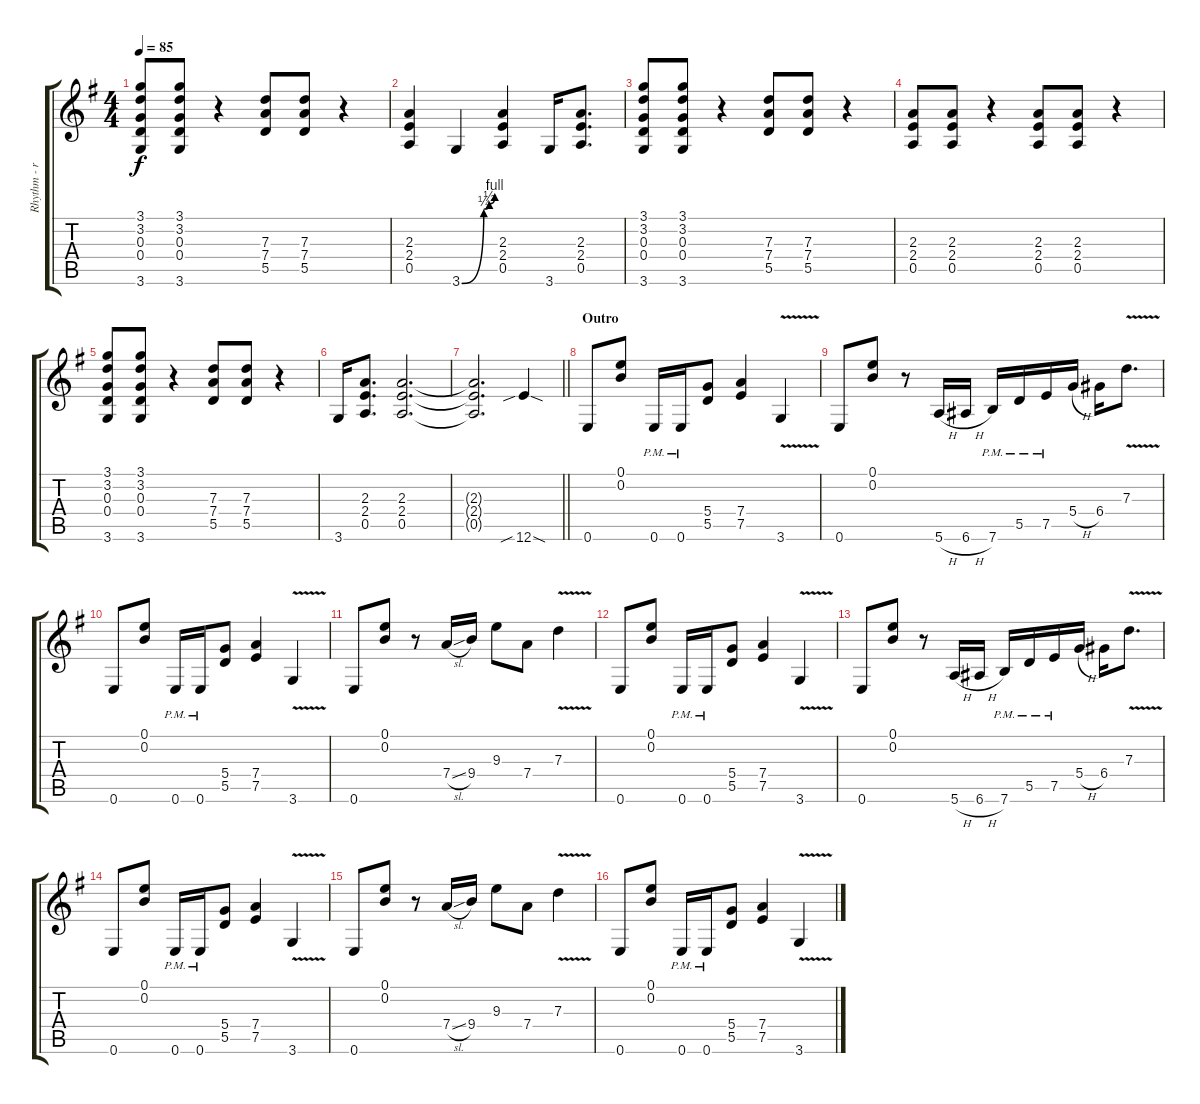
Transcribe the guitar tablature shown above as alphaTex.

\track ("Rhythm - right" "Rhythm - r") {instrument distortionguitar}
\staff {score tabs}
\tuning (E4 B3 G3 D3 A2 E2) {hide}
\ts (4 4)
\tempo 85
\clef g2
\ks g
(3.1 3.2 0.3 0.4 3.6).8{dy f} (3.1 3.2 0.3 0.4 3.6).8 r.4 (7.3 7.4 5.5).8 (7.3 7.4 5.5).8 r.4 |
(2.3 2.4 0.5).4 3.6{be (custom 0 0 40 1 50 2 60 4)}.4 (2.3 2.4 0.5).4 3.6.16 (2.3 2.4 0.5).8{d} |
(3.1 3.2 0.3 0.4 3.6).8 (3.1 3.2 0.3 0.4 3.6).8 r.4 (7.3 7.4 5.5).8 (7.3 7.4 5.5).8 r.4 |
(2.3 2.4 0.5).8 (2.3 2.4 0.5).8 r.4 (2.3 2.4 0.5).8 (2.3 2.4 0.5).8 r.4 |
(3.1 3.2 0.3 0.4 3.6).8 (3.1 3.2 0.3 0.4 3.6).8 r.4 (7.3 7.4 5.5).8 (7.3 7.4 5.5).8 r.4 |
3.6.16 (2.3 2.4 0.5).8{d} (2.3 2.4 0.5).2{d} |
\barLineRight lightlight
(2.3{t} 2.4{t} 0.5{t}).2{d} 12.6{sib sod}.4 |
\section ("" "Outro")
0.6.8 (0.1 0.2).8 0.6{pm}.16 0.6{pm}.16 (5.4 5.5).8 (7.4 7.5).4 3.6{v}.4 |
0.6.8 (0.1 0.2).8 r.8 5.6{h}.16 6.6{h}.16 7.6{pm}.16 5.5{pm}.16 7.5{pm}.16 5.4{h}.16 6.4.16 7.3{v}.8{d} |
0.6.8 (0.1 0.2).8 0.6{pm}.16 0.6{pm}.16 (5.4 5.5).8 (7.4 7.5).4 3.6{v}.4 |
0.6.8 (0.1 0.2).8 r.8 7.4{sl}.16 9.4.16 9.3.8 7.4.8 7.3{v}.4 |
0.6.8 (0.1 0.2).8 0.6{pm}.16 0.6{pm}.16 (5.4 5.5).8 (7.4 7.5).4 3.6{v}.4 |
0.6.8 (0.1 0.2).8 r.8 5.6{h}.16 6.6{h}.16 7.6{pm}.16 5.5{pm}.16 7.5{pm}.16 5.4{h}.16 6.4.16 7.3{v}.8{d} |
0.6.8 (0.1 0.2).8 0.6{pm}.16 0.6{pm}.16 (5.4 5.5).8 (7.4 7.5).4 3.6{v}.4 |
0.6.8 (0.1 0.2).8 r.8 7.4{sl}.16 9.4.16 9.3.8 7.4.8 7.3{v}.4 |
0.6.8 (0.1 0.2).8 0.6{pm}.16 0.6{pm}.16 (5.4 5.5).8 (7.4 7.5).4 3.6{v}.4
